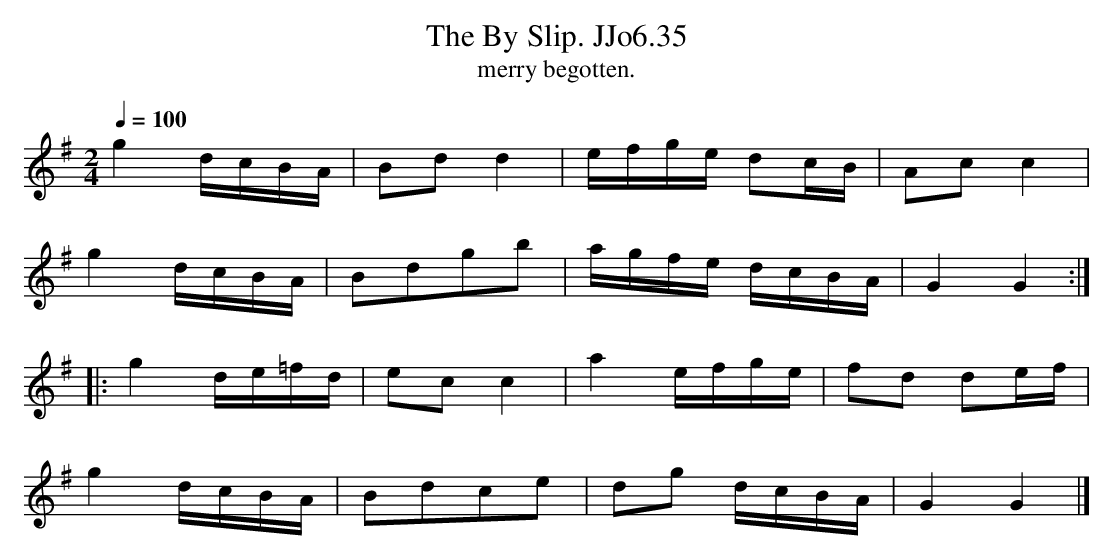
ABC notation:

X:1
T:By Slip. JJo6.35, The
T:merry begotten.
M:2/4
L:1/16
Q:1/4=100
K:G
g4dcBA|B2d2d4|efge d2cB|A2c2c4|
g4dcBA|B2d2g2b2|agfe dcBA|G4G4:|
|:g4de=fd|e2c2c4|a4efge|f2d2 d2ef|
g4dcBA|B2d2c2e2|d2g2 dcBA|G4G4|]
